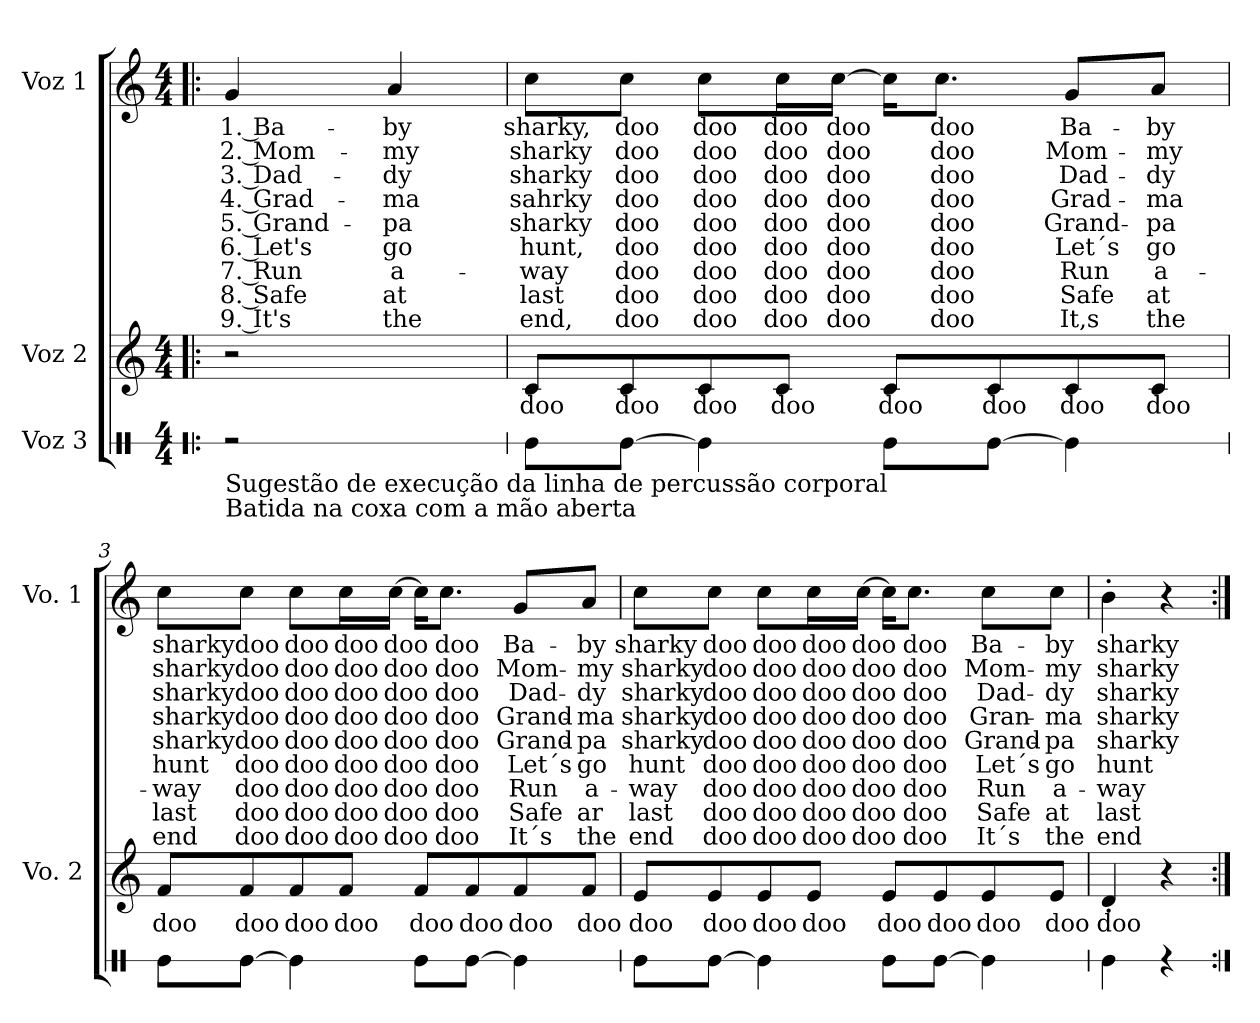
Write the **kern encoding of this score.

**kern	**kern	**text	**kern	**text	**text	**text	**text	**text	**text	**text	**text	**text
*part3	*part2	*part2	*part1	*part1	*part1	*part1	*part1	*part1	*part1	*part1	*part1	*part1
*staff3	*staff2	*staff2	*staff1	*staff1	*staff1	*staff1	*staff1	*staff1	*staff1	*staff1	*staff1	*staff1
*I"Voz 3	*I"Voz 2	*	*I"Voz 1	*	*	*	*	*	*	*	*	*
*	*I'Vo. 2	*	*I'Vo. 1	*	*	*	*	*	*	*	*	*
*stria1	*	*	*	*	*	*	*	*	*	*	*	*
*clefX	*clefG2	*	*clefG2	*	*	*	*	*	*	*	*	*
*k[]	*k[]	*	*k[]	*	*	*	*	*	*	*	*	*
*M4/4	*M4/4	*	*M4/4	*	*	*	*	*	*	*	*	*
*MM100	*MM100	*	*MM100	*	*	*	*	*	*	*	*	*
=1!|:	=1!|:	=1!|:	=1!|:	=1!|:	=1!|:	=1!|:	=1!|:	=1!|:	=1!|:	=1!|:	=1!|:	=1!|:
!LO:TX:b:t=Sugestão de execução da linha de percussão corporal	!	!	!	!	!	!	!	!	!	!	!	!
!LO:TX:b:t=Batida na coxa com a mão aberta	!	!	!	!	!	!	!	!	!	!	!	!
!	!	!	!	!LO:LY:b	!LO:LY:b	!LO:LY:b	!LO:LY:b	!LO:LY:b	!LO:LY:b	!LO:LY:b	!LO:LY:b	!LO:LY:b
2r	2r	.	4g/	1. Ba-	2. Mom-	3. Dad-	4. Grad-	5. Grand-	6. Let's	7. Run	8. Safe	9. It's
!	!	!	!	!LO:LY:b	!LO:LY:b	!LO:LY:b	!LO:LY:b	!LO:LY:b	!LO:LY:b	!LO:LY:b	!LO:LY:b	!LO:LY:b
.	.	.	4a/	-by	-my	-dy	-ma	-pa	go	a-	at	the
=2	=2	=2	=2	=2	=2	=2	=2	=2	=2	=2	=2	=2
!	!	!LO:LY:b	!	!LO:LY:b	!LO:LY:b	!LO:LY:b	!LO:LY:b	!LO:LY:b	!LO:LY:b	!LO:LY:b	!LO:LY:b	!LO:LY:b
8Re\L	8c/L	doo	8cc\L	sharky,	sharky	sharky	sahrky	sharky	hunt,	-way	last	end,
!	!	!LO:LY:b	!	!LO:LY:b	!LO:LY:b	!LO:LY:b	!LO:LY:b	!LO:LY:b	!LO:LY:b	!LO:LY:b	!LO:LY:b	!LO:LY:b
[8Re\J	8c/	doo	8cc\J	doo	doo	doo	doo	doo	doo	doo	doo	doo
!	!	!LO:LY:b	!	!LO:LY:b	!LO:LY:b	!LO:LY:b	!LO:LY:b	!LO:LY:b	!LO:LY:b	!LO:LY:b	!LO:LY:b	!LO:LY:b
4Re\]	8c/	doo	8cc\L	doo	doo	doo	doo	doo	doo	doo	doo	doo
!	!	!LO:LY:b	!	!LO:LY:b	!LO:LY:b	!LO:LY:b	!LO:LY:b	!LO:LY:b	!LO:LY:b	!LO:LY:b	!LO:LY:b	!LO:LY:b
.	8c/J	doo	16cc\L	doo	doo	doo	doo	doo	doo	doo	doo	doo
!	!	!	!	!LO:LY:b	!LO:LY:b	!LO:LY:b	!LO:LY:b	!LO:LY:b	!LO:LY:b	!LO:LY:b	!LO:LY:b	!LO:LY:b
.	.	.	[16cc\JJ	doo	doo	doo	doo	doo	doo	doo	doo	doo
!	!	!LO:LY:b	!	!	!	!	!	!	!	!	!	!
8Re\L	8c/L	doo	16cc\KL]	.	.	.	.	.	.	.	.	.
!	!	!	!	!LO:LY:b	!LO:LY:b	!LO:LY:b	!LO:LY:b	!LO:LY:b	!LO:LY:b	!LO:LY:b	!LO:LY:b	!LO:LY:b
.	.	.	8.cc\J	doo	doo	doo	doo	doo	doo	doo	doo	doo
!	!	!LO:LY:b	!	!	!	!	!	!	!	!	!	!
[8Re\J	8c/	doo	.	.	.	.	.	.	.	.	.	.
!	!	!LO:LY:b	!	!LO:LY:b	!LO:LY:b	!LO:LY:b	!LO:LY:b	!LO:LY:b	!LO:LY:b	!LO:LY:b	!LO:LY:b	!LO:LY:b
4Re\]	8c/	doo	8g/L	Ba-	Mom-	Dad-	Grad-	Grand-	Let´s	Run	Safe	It,s
!	!	!LO:LY:b	!	!LO:LY:b	!LO:LY:b	!LO:LY:b	!LO:LY:b	!LO:LY:b	!LO:LY:b	!LO:LY:b	!LO:LY:b	!LO:LY:b
.	8c/J	doo	8a/J	-by	-my	-dy	-ma	-pa	go	a-	at	the
!!LO:LB:g=z
=3	=3	=3	=3	=3	=3	=3	=3	=3	=3	=3	=3	=3
!	!	!LO:LY:b	!	!LO:LY:b	!LO:LY:b	!LO:LY:b	!LO:LY:b	!LO:LY:b	!LO:LY:b	!LO:LY:b	!LO:LY:b	!LO:LY:b
8Re\L	8f/L	doo	8cc\L	sharky	sharky	sharky	sharky	sharky	hunt	-way	last	end
!	!	!LO:LY:b	!	!LO:LY:b	!LO:LY:b	!LO:LY:b	!LO:LY:b	!LO:LY:b	!LO:LY:b	!LO:LY:b	!LO:LY:b	!LO:LY:b
[8Re\J	8f/	doo	8cc\J	doo	doo	doo	doo	doo	doo	doo	doo	doo
!	!	!LO:LY:b	!	!LO:LY:b	!LO:LY:b	!LO:LY:b	!LO:LY:b	!LO:LY:b	!LO:LY:b	!LO:LY:b	!LO:LY:b	!LO:LY:b
4Re\]	8f/	doo	8cc\L	doo	doo	doo	doo	doo	doo	doo	doo	doo
!	!	!LO:LY:b	!	!LO:LY:b	!LO:LY:b	!LO:LY:b	!LO:LY:b	!LO:LY:b	!LO:LY:b	!LO:LY:b	!LO:LY:b	!LO:LY:b
.	8f/J	doo	16cc\L	doo	doo	doo	doo	doo	doo	doo	doo	doo
!	!	!	!	!LO:LY:b	!LO:LY:b	!LO:LY:b	!LO:LY:b	!LO:LY:b	!LO:LY:b	!LO:LY:b	!LO:LY:b	!LO:LY:b
.	.	.	[16cc\JJ	doo	doo	doo	doo	doo	doo	doo	doo	doo
!	!	!LO:LY:b	!	!	!	!	!	!	!	!	!	!
8Re\L	8f/L	doo	16cc\KL]	.	.	.	.	.	.	.	.	.
!	!	!	!	!LO:LY:b	!LO:LY:b	!LO:LY:b	!LO:LY:b	!LO:LY:b	!LO:LY:b	!LO:LY:b	!LO:LY:b	!LO:LY:b
.	.	.	8.cc\J	doo	doo	doo	doo	doo	doo	doo	doo	doo
!	!	!LO:LY:b	!	!	!	!	!	!	!	!	!	!
[8Re\J	8f/	doo	.	.	.	.	.	.	.	.	.	.
!	!	!LO:LY:b	!	!LO:LY:b	!LO:LY:b	!LO:LY:b	!LO:LY:b	!LO:LY:b	!LO:LY:b	!LO:LY:b	!LO:LY:b	!LO:LY:b
4Re\]	8f/	doo	8g/L	Ba-	Mom-	Dad-	Grand-	Grand-	Let´s	Run	Safe	It´s
!	!	!LO:LY:b	!	!LO:LY:b	!LO:LY:b	!LO:LY:b	!LO:LY:b	!LO:LY:b	!LO:LY:b	!LO:LY:b	!LO:LY:b	!LO:LY:b
.	8f/J	doo	8a/J	-by	-my	-dy	-ma	-pa	go	a-	ar	the
=4	=4	=4	=4	=4	=4	=4	=4	=4	=4	=4	=4	=4
!	!	!LO:LY:b	!	!LO:LY:b	!LO:LY:b	!LO:LY:b	!LO:LY:b	!LO:LY:b	!LO:LY:b	!LO:LY:b	!LO:LY:b	!LO:LY:b
8Re\L	8e/L	doo	8cc\L	sharky	sharky	sharky	sharky	sharky	hunt	-way	last	end
!	!	!LO:LY:b	!	!LO:LY:b	!LO:LY:b	!LO:LY:b	!LO:LY:b	!LO:LY:b	!LO:LY:b	!LO:LY:b	!LO:LY:b	!LO:LY:b
[8Re\J	8e/	doo	8cc\J	doo	doo	doo	doo	doo	doo	doo	doo	doo
!	!	!LO:LY:b	!	!LO:LY:b	!LO:LY:b	!LO:LY:b	!LO:LY:b	!LO:LY:b	!LO:LY:b	!LO:LY:b	!LO:LY:b	!LO:LY:b
4Re\]	8e/	doo	8cc\L	doo	doo	doo	doo	doo	doo	doo	doo	doo
!	!	!LO:LY:b	!	!LO:LY:b	!LO:LY:b	!LO:LY:b	!LO:LY:b	!LO:LY:b	!LO:LY:b	!LO:LY:b	!LO:LY:b	!LO:LY:b
.	8e/J	doo	16cc\L	doo	doo	doo	doo	doo	doo	doo	doo	doo
!	!	!	!	!LO:LY:b	!LO:LY:b	!LO:LY:b	!LO:LY:b	!LO:LY:b	!LO:LY:b	!LO:LY:b	!LO:LY:b	!LO:LY:b
.	.	.	[16cc\JJ	doo	doo	doo	doo	doo	doo	doo	doo	doo
!	!	!LO:LY:b	!	!	!	!	!	!	!	!	!	!
8Re\L	8e/L	doo	16cc\KL]	.	.	.	.	.	.	.	.	.
!	!	!	!	!LO:LY:b	!LO:LY:b	!LO:LY:b	!LO:LY:b	!LO:LY:b	!LO:LY:b	!LO:LY:b	!LO:LY:b	!LO:LY:b
.	.	.	8.cc\J	doo	doo	doo	doo	doo	doo	doo	doo	doo
!	!	!LO:LY:b	!	!	!	!	!	!	!	!	!	!
[8Re\J	8e/	doo	.	.	.	.	.	.	.	.	.	.
!	!	!LO:LY:b	!	!LO:LY:b	!LO:LY:b	!LO:LY:b	!LO:LY:b	!LO:LY:b	!LO:LY:b	!LO:LY:b	!LO:LY:b	!LO:LY:b
4Re\]	8e/	doo	8cc\L	Ba-	Mom-	Dad-	Gran-	Grand-	Let´s	Run	Safe	It´s
!	!	!LO:LY:b	!	!LO:LY:b	!LO:LY:b	!LO:LY:b	!LO:LY:b	!LO:LY:b	!LO:LY:b	!LO:LY:b	!LO:LY:b	!LO:LY:b
.	8e/J	doo	8cc\J	-by	-my	-dy	-ma	-pa	go	a-	at	the
=5	=5	=5	=5	=5	=5	=5	=5	=5	=5	=5	=5	=5
!	!	!LO:LY:b	!	!LO:LY:b	!LO:LY:b	!LO:LY:b	!LO:LY:b	!LO:LY:b	!LO:LY:b	!LO:LY:b	!LO:LY:b	!LO:LY:b
4Re\	4d'/	doo	4b'\	sharky	sharky	sharky	sharky	sharky	hunt	-way	last	end
4r	4r	.	4r	.	.	.	.	.	.	.	.	.
=:|!	=:|!	=:|!	=:|!	=:|!	=:|!	=:|!	=:|!	=:|!	=:|!	=:|!	=:|!	=:|!
*-	*-	*-	*-	*-	*-	*-	*-	*-	*-	*-	*-	*-
